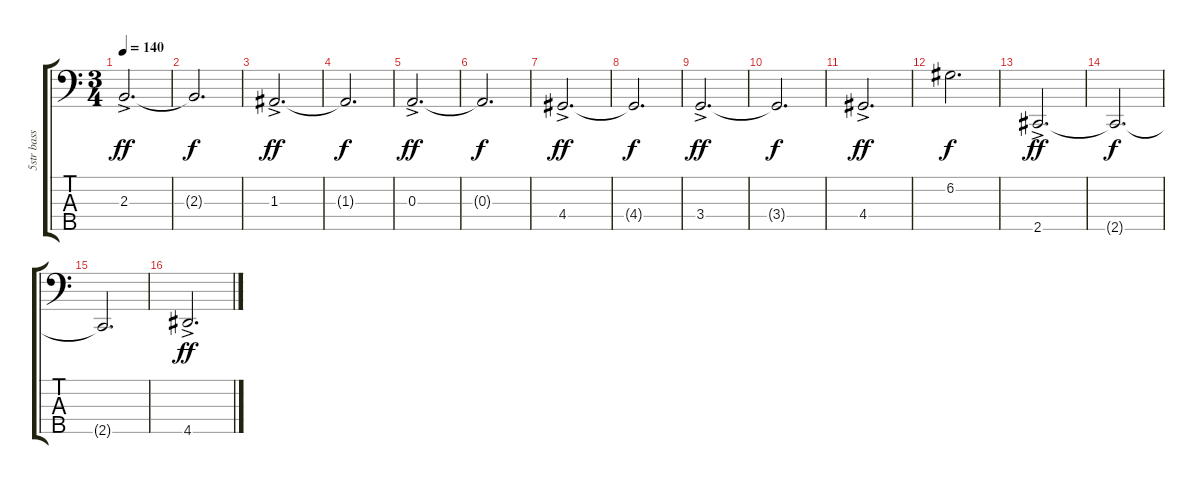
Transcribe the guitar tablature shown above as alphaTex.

\track ("5str bass" "5str bass") {instrument electricbassfinger}
\staff {score tabs}
\tuning (G2 D2 A1 E1 B0) {hide}
\ts (3 4)
\tempo 140
\clef f4
\ks c
2.3{ac}.2{d dy ff} |
2.3{t}.2{d dy f} |
1.3{ac}.2{d dy ff} |
1.3{t}.2{d dy f} |
0.3{ac}.2{d dy ff} |
0.3{t}.2{d dy f} |
4.4{ac}.2{d dy ff} |
4.4{t}.2{d dy f} |
3.4{ac}.2{d dy ff} |
3.4{t}.2{d dy f} |
4.4{ac}.2{d dy ff} |
6.2.2{d dy f} |
2.5{ac}.2{d dy ff} |
2.5{t}.2{d dy f} |
2.5{t}.2{d} |
4.5{ac}.2{d dy ff}
